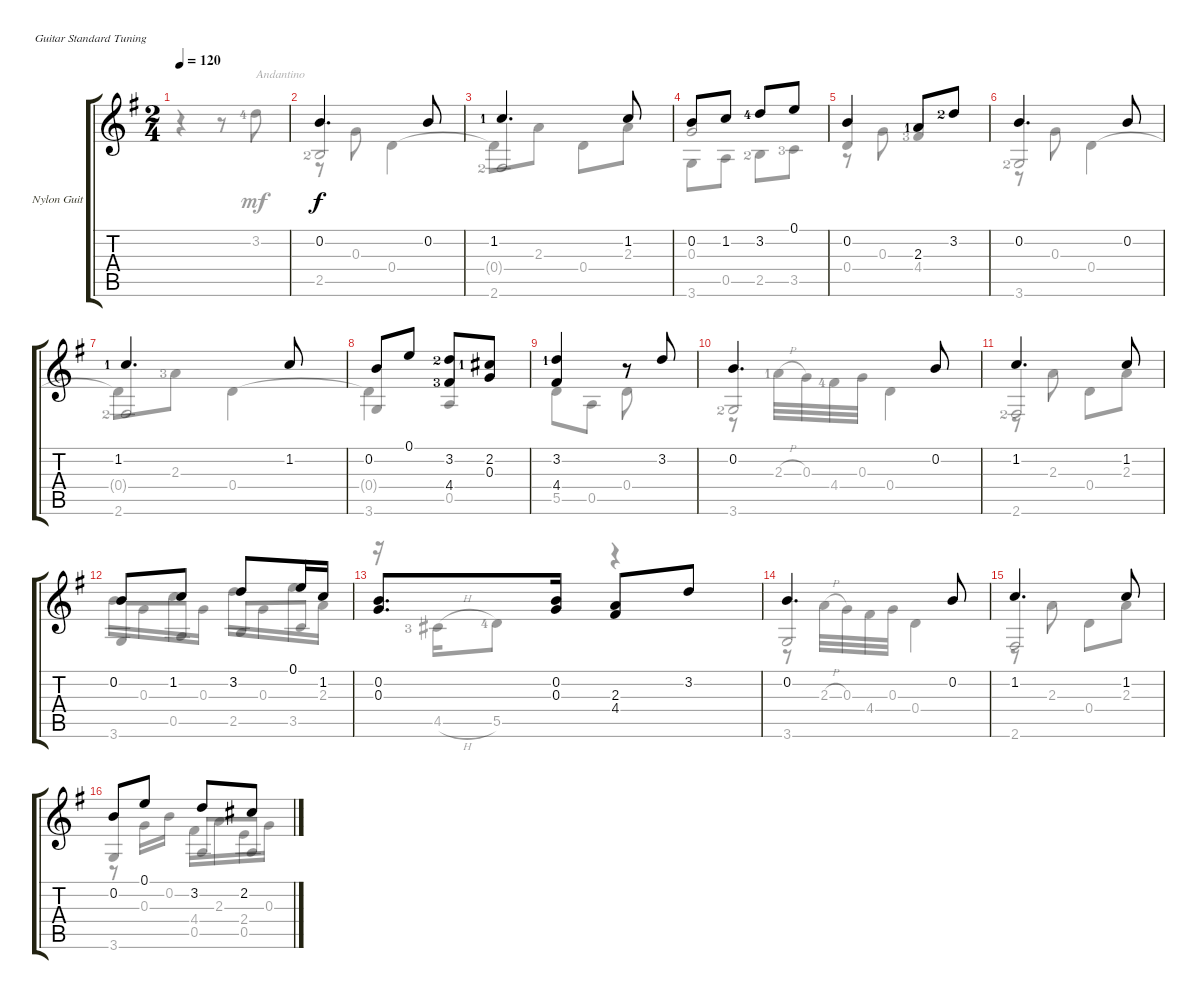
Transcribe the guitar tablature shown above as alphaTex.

\defaultSystemsLayout 4
\bracketExtendMode groupsimilarinstruments
\firstSystemTrackNameOrientation horizontal
\otherSystemsTrackNameOrientation horizontal
\track ("Nylon Guitar" "Nylon Guit") {instrument acousticguitarsteel}
\staff {score tabs}
\tuning (E4 B3 G3 D3 A2 E2)
\voice
\ts (2 4)
\tempo 120
\clef g2
\ks g
|
0.2.4{d} 0.2.8 |
1.2{lf 2}.4{d} 1.2.8 |
0.2.8 1.2.8 3.2{lf 5}.8 0.1.8 |
0.2.4 2.3{lf 2}.8 3.2{lf 3}.8 |
0.2.4{d} 0.2.8 |
1.2{lf 2}.4{d} 1.2.8 |
0.2.8 0.1.8 (3.2{lf 3} 4.4{lf 4}).8 (2.2{lf 2} 0.3).8 |
(3.2{lf 2} 4.4).4 r.8 3.2.8 |
0.2.4{d} 0.2.8 |
1.2.4{d} 1.2.8 |
0.2.8 1.2.8 3.2.8 0.1.16 1.2.16 |
(0.2 0.3).8{d} (0.2 0.3).16 (2.3 4.4).8 3.2.8 |
0.2.4{d} 0.2.8 |
1.2.4{d} 1.2.8 |
0.2.8 0.1.8 3.2.8 2.2.8
\voice
\clef g2
\ottava regular
\simile none
\ks g
|
2.5{lf 3}.2{beam invert} |
2.6{lf 3}.2{beam invert} |
0.3.2{beam invert} |
0.4.4{beam invert} 4.4{lf 4}.4{beam invert} |
3.6{lf 3}.2{beam invert} |
2.6{lf 3}.2{beam invert} |
3.6.4{beam invert} 0.5.4{beam invert} |
5.5.8 0.5.8 0.4.8 |
3.6{lf 3}.2{beam invert} |
2.6{lf 3}.2{beam invert} |
3.6.8{beam invert} 0.5.8 2.5.8{beam invert} 3.5.8 |
r.16 4.5{h lf 4}.16 5.5{lf 5}.8 r.4 |
3.6.2{beam invert} |
2.6.2{beam invert} |
3.6.4{beam invert} 0.5.8{beam invert} 0.5.8
\voice
\clef g2
\ottava regular
\simile none
\ks g
r.4{dy mf} r.8 3.2{lf 5}.8{txt "Andantino"} |
r.8 0.3.8 0.4.4 |
0.4{t}.8 2.3.8 0.4.8 2.3.8 |
3.6.8 0.5.8 2.5{lf 3}.8 3.5{lf 4}.8 |
r.8 0.3.8 |
r.8 0.3.8 0.4.4 |
0.4{t}.8 2.3{lf 4}.8 0.4.4 |
0.4{t}.4 |
|
r.8 2.3{h lf 2}.32 0.3.32 4.4{lf 5}.32 0.3.32 0.4.4 |
r.8 2.3.8 0.4.8 2.3.8 |
0.2.16 0.3.16 1.2.16 0.3.16 3.2.16 0.3.16 0.1.16 2.3.16 |
|
r.8 2.3{h}.32 0.3.32 4.4.32 0.3.32 0.4.4 |
r.8 2.3.8 0.4.8 2.3.8 |
r.8 0.3.16 0.2.16 4.4.16 2.3.16 2.4.16 0.3.16
